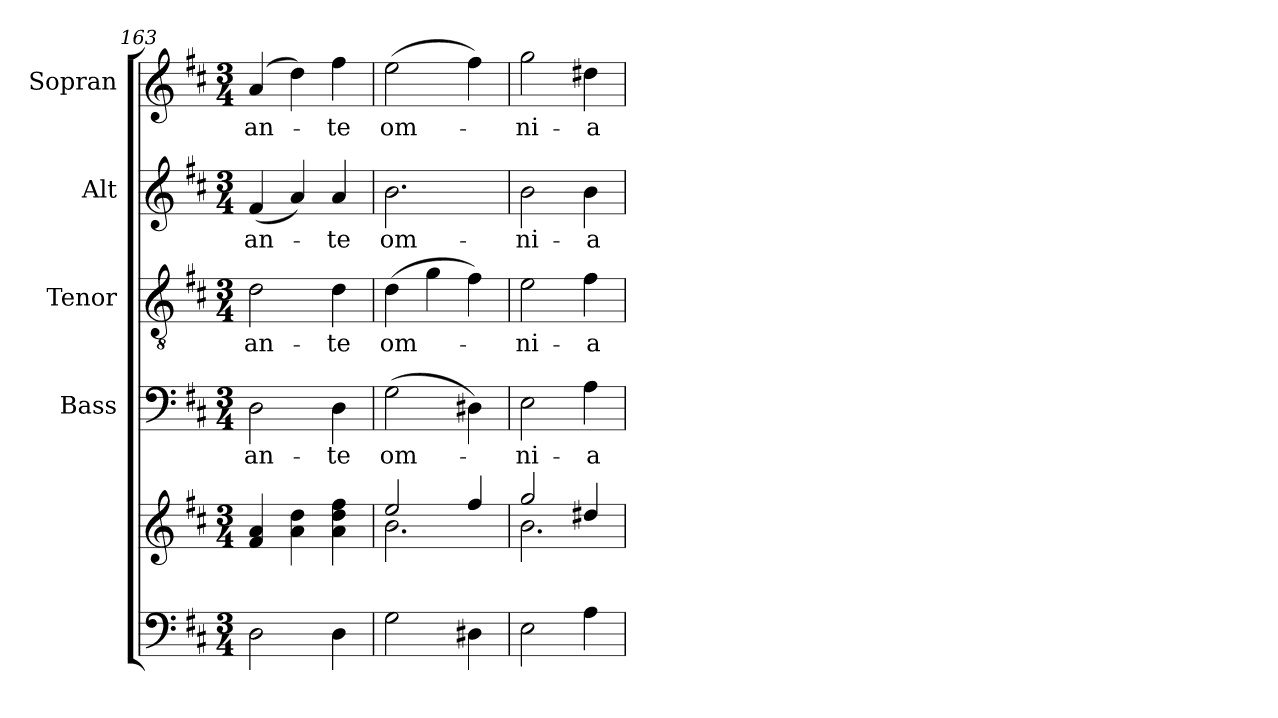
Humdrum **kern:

**kern	**kern	**kern	**text	**kern	**text	**kern	**text	**kern	**text
*part5	*part5	*part4	*part4	*part3	*part3	*part2	*part2	*part1	*part1
*staff6	*staff5	*staff4	*staff4	*staff3	*staff3	*staff2	*staff2	*staff1	*staff1
*	*	*I"Bass	*	*I"Tenor	*	*I"Alt	*	*I"Sopran	*
*	*	*I'B.	*	*I'T.	*	*I'A.	*	*I'S.	*
*clefF4	*clefG2	*clefF4	*	*clefGv2	*	*clefG2	*	*clefG2	*
*k[f#c#]	*k[f#c#]	*k[f#c#]	*	*k[f#c#]	*	*k[f#c#]	*	*k[f#c#]	*
*D:	*D:	*D:	*	*D:	*	*D:	*	*D:	*
*M3/4	*M3/4	*M3/4	*	*M3/4	*	*M3/4	*	*M3/4	*
=163	=163	=163	=163	=163	=163	=163	=163	=163	=163
!	!	!	!LO:LY:b	!	!LO:LY:b	!	!LO:LY:b	!	!LO:LY:b
2D\	4f#/ 4a/	2D\	an-	2d\	an-	(<4f#/	an-	(4a/	an-
.	4a\ 4dd\	.	.	.	.	4a/)	.	4dd\)	.
!	!	!	!LO:LY:b	!	!LO:LY:b	!	!LO:LY:b	!	!LO:LY:b
4D\	4a\ 4dd\ 4ff#\	4D\	-te	4d\	-te	4a/	-te	4ff#\	-te
=164	=164	=164	=164	=164	=164	=164	=164	=164	=164
*	*^	*	*	*	*	*	*	*	*
!	!	!	!	!LO:LY:b	!	!LO:LY:b	!	!LO:LY:b	!	!LO:LY:b
2G\	2ee/	2.b\	(>2G\	om-	(>4d\	om-	2.b\	om-	(>2ee\	om-
.	.	.	.	.	4g\	.	.	.	.	.
4D#X\	4ff#/	.	4D#X\)	.	4f#\)	.	.	.	4ff#\)	.
=165	=165	=165	=165	=165	=165	=165	=165	=165	=165	=165
!	!	!	!	!LO:LY:b	!	!LO:LY:b	!	!LO:LY:b	!	!LO:LY:b
2E\	2gg/	2.b\	2E\	-ni-	2e\	-ni-	2b\	-ni-	2gg\	-ni-
!	!	!	!	!LO:LY:b	!	!LO:LY:b	!	!LO:LY:b	!	!LO:LY:b
4A\	4dd#X/	.	4A\	-a	4f#\	-a	4b\	-a	4dd#X\	-a
*	*v	*v	*	*	*	*	*	*	*	*
=	=	=	=	=	=	=	=	=	=
*-	*-	*-	*-	*-	*-	*-	*-	*-	*-
